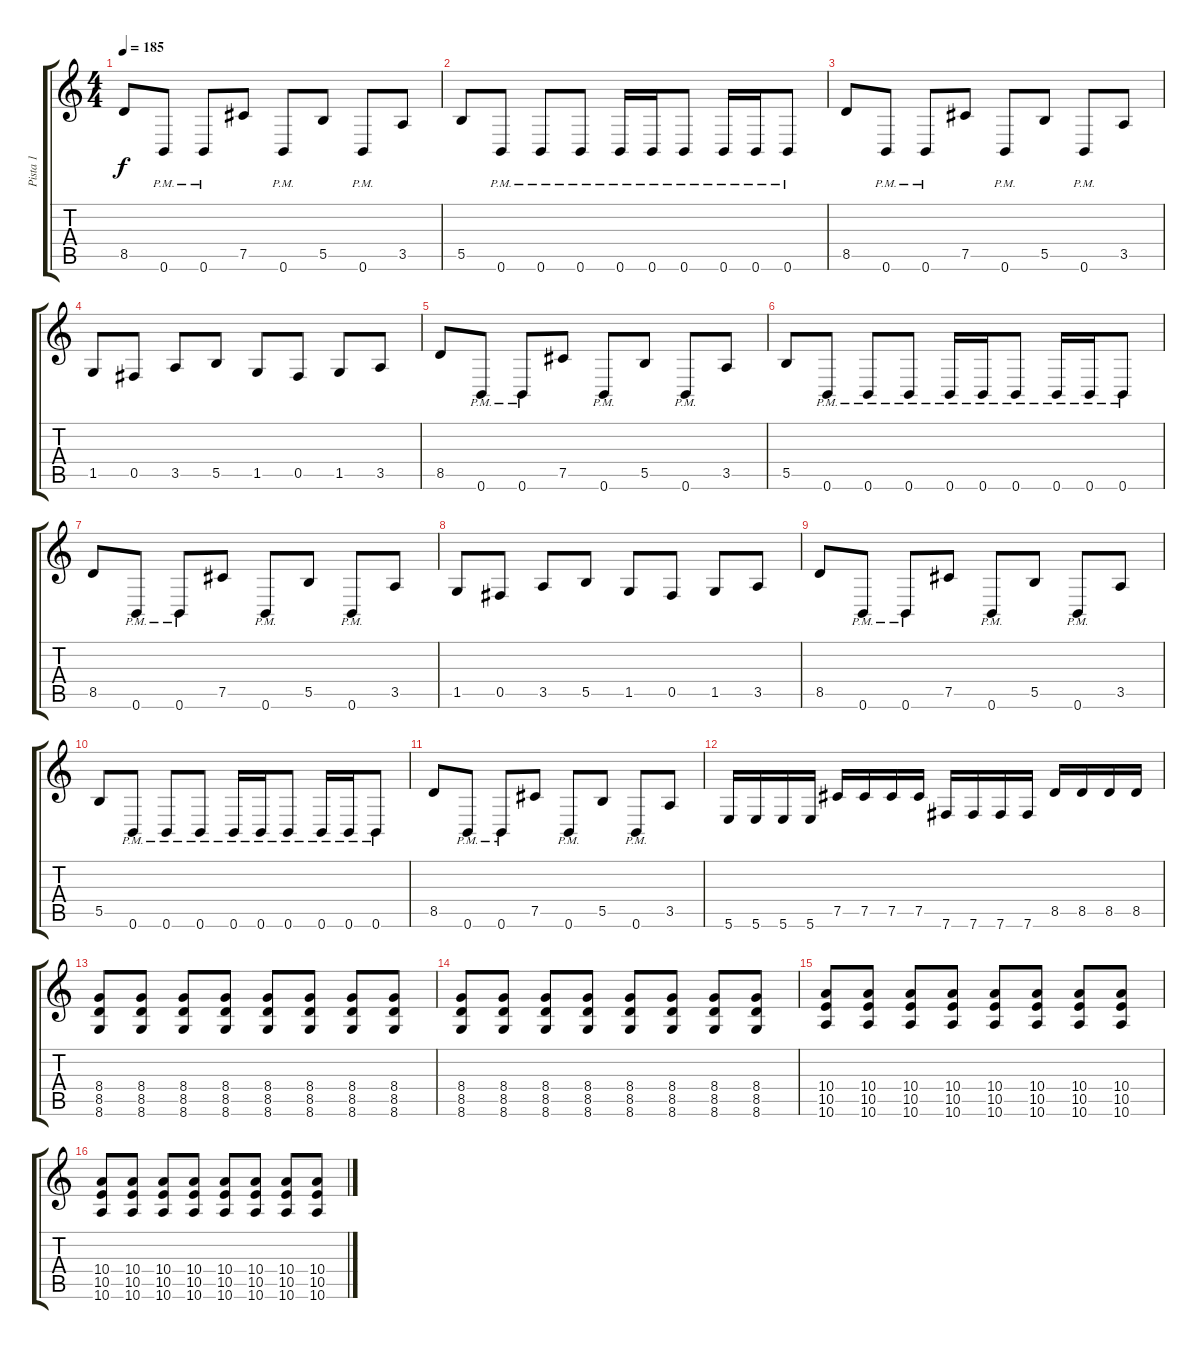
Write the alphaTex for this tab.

\track ("Pista 1" "Pista 1") {instrument distortionguitar}
\staff {score tabs}
\tuning (Db4 Ab3 E3 B2 Gb2 B1) {hide}
\ts (4 4)
\tempo 185
\clef g2
\ks c
8.5.8{dy f} 0.6{pm}.8 0.6{pm}.8 7.5.8 0.6{pm}.8 5.5.8 0.6{pm}.8 3.5.8 |
5.5.8 0.6{pm}.8 0.6{pm}.8 0.6{pm}.8 0.6{pm}.16 0.6{pm}.16 0.6{pm}.8 0.6{pm}.16 0.6{pm}.16 0.6{pm}.8 |
8.5.8 0.6{pm}.8 0.6{pm}.8 7.5.8 0.6{pm}.8 5.5.8 0.6{pm}.8 3.5.8 |
1.5.8 0.5.8 3.5.8 5.5.8 1.5.8 0.5.8 1.5.8 3.5.8 |
8.5.8 0.6{pm}.8 0.6{pm}.8 7.5.8 0.6{pm}.8 5.5.8 0.6{pm}.8 3.5.8 |
5.5.8 0.6{pm}.8 0.6{pm}.8 0.6{pm}.8 0.6{pm}.16 0.6{pm}.16 0.6{pm}.8 0.6{pm}.16 0.6{pm}.16 0.6{pm}.8 |
8.5.8 0.6{pm}.8 0.6{pm}.8 7.5.8 0.6{pm}.8 5.5.8 0.6{pm}.8 3.5.8 |
1.5.8 0.5.8 3.5.8 5.5.8 1.5.8 0.5.8 1.5.8 3.5.8 |
8.5.8 0.6{pm}.8 0.6{pm}.8 7.5.8 0.6{pm}.8 5.5.8 0.6{pm}.8 3.5.8 |
5.5.8 0.6{pm}.8 0.6{pm}.8 0.6{pm}.8 0.6{pm}.16 0.6{pm}.16 0.6{pm}.8 0.6{pm}.16 0.6{pm}.16 0.6{pm}.8 |
8.5.8 0.6{pm}.8 0.6{pm}.8 7.5.8 0.6{pm}.8 5.5.8 0.6{pm}.8 3.5.8 |
5.6.16 5.6.16 5.6.16 5.6.16 7.5.16 7.5.16 7.5.16 7.5.16 7.6.16 7.6.16 7.6.16 7.6.16 8.5.16 8.5.16 8.5.16 8.5.16 |
(8.4 8.5 8.6).8 (8.4 8.5 8.6).8 (8.4 8.5 8.6).8 (8.4 8.5 8.6).8 (8.4 8.5 8.6).8 (8.4 8.5 8.6).8 (8.4 8.5 8.6).8 (8.4 8.5 8.6).8 |
(8.4 8.5 8.6).8 (8.4 8.5 8.6).8 (8.4 8.5 8.6).8 (8.4 8.5 8.6).8 (8.4 8.5 8.6).8 (8.4 8.5 8.6).8 (8.4 8.5 8.6).8 (8.4 8.5 8.6).8 |
(10.4 10.5 10.6).8 (10.4 10.5 10.6).8 (10.4 10.5 10.6).8 (10.4 10.5 10.6).8 (10.4 10.5 10.6).8 (10.4 10.5 10.6).8 (10.4 10.5 10.6).8 (10.4 10.5 10.6).8 |
(10.4 10.5 10.6).8 (10.4 10.5 10.6).8 (10.4 10.5 10.6).8 (10.4 10.5 10.6).8 (10.4 10.5 10.6).8 (10.4 10.5 10.6).8 (10.4 10.5 10.6).8 (10.4 10.5 10.6).8
